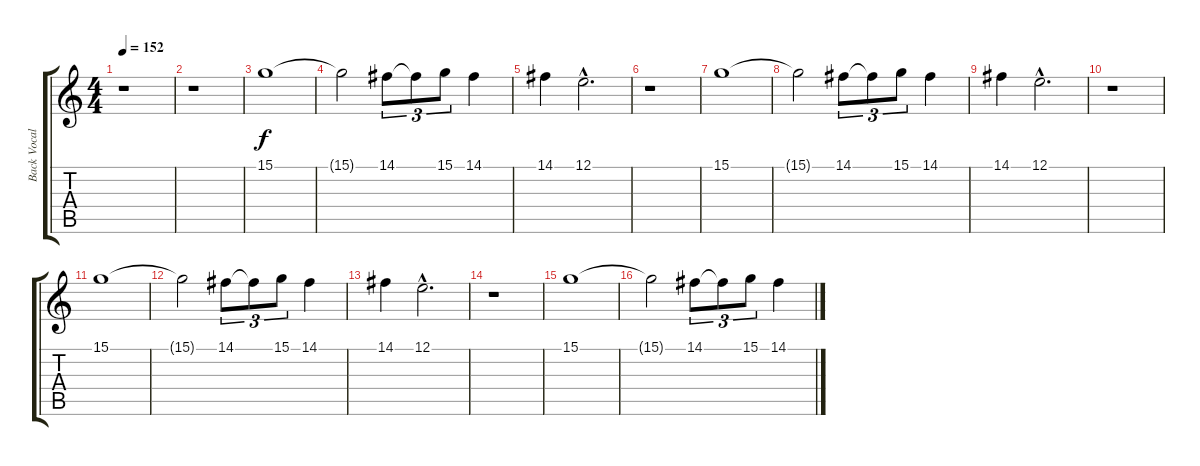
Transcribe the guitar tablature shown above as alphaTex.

\track ("Back Vocals" "Back Vocal") {instrument tremolostrings}
\staff {score tabs}
\tuning (E4 B3 G3 D3 A2 E2) {hide}
\ts (4 4)
\tempo 152
\clef g2
\ks c
r.1{dy f} |
r.1 |
15.1.1 |
15.1{t}.2 14.1.8{tu (3 2)} 14.1{t}.8{tu (3 2)} 15.1.8{tu (3 2)} 14.1.4 |
14.1.4 12.1{hac}.2{d} |
r.1 |
15.1.1 |
15.1{t}.2 14.1.8{tu (3 2)} 14.1{t}.8{tu (3 2)} 15.1.8{tu (3 2)} 14.1.4 |
14.1.4 12.1{hac}.2{d} |
r.1 |
15.1.1 |
15.1{t}.2 14.1.8{tu (3 2)} 14.1{t}.8{tu (3 2)} 15.1.8{tu (3 2)} 14.1.4 |
14.1.4 12.1{hac}.2{d} |
r.1 |
15.1.1 |
15.1{t}.2 14.1.8{tu (3 2)} 14.1{t}.8{tu (3 2)} 15.1.8{tu (3 2)} 14.1.4
